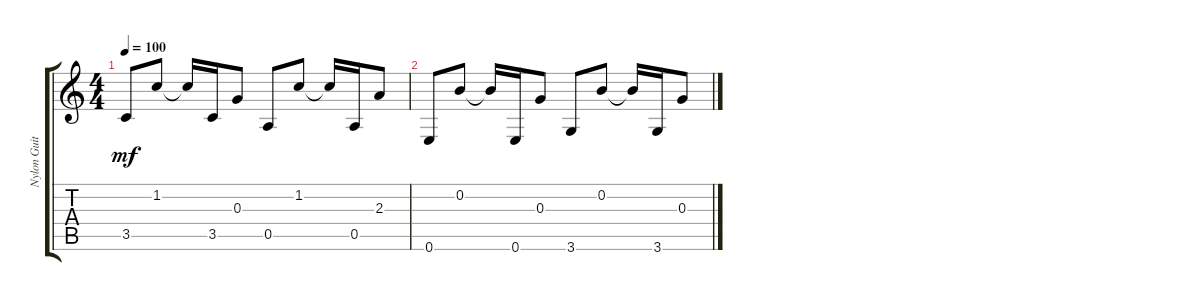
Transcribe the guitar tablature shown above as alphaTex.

\track ("Nylon Guitar" "Nylon Guit") {instrument acousticguitarnylon}
\staff {score tabs}
\tuning (E4 B3 G3 D3 A2 E2) {hide}
\ts (4 4)
\tempo 100
\clef g2
\ks c
3.5.8{dy mf instrument acousticguitarnylon} 1.2.8 1.2{t}.16 3.5.16 0.3.8 0.5.8 1.2.8 1.2{t}.16 0.5.16 2.3.8 |
0.6.8 0.2.8 0.2{t}.16 0.6.16 0.3.8 3.6.8 0.2.8 0.2{t}.16 3.6.16 0.3.8
